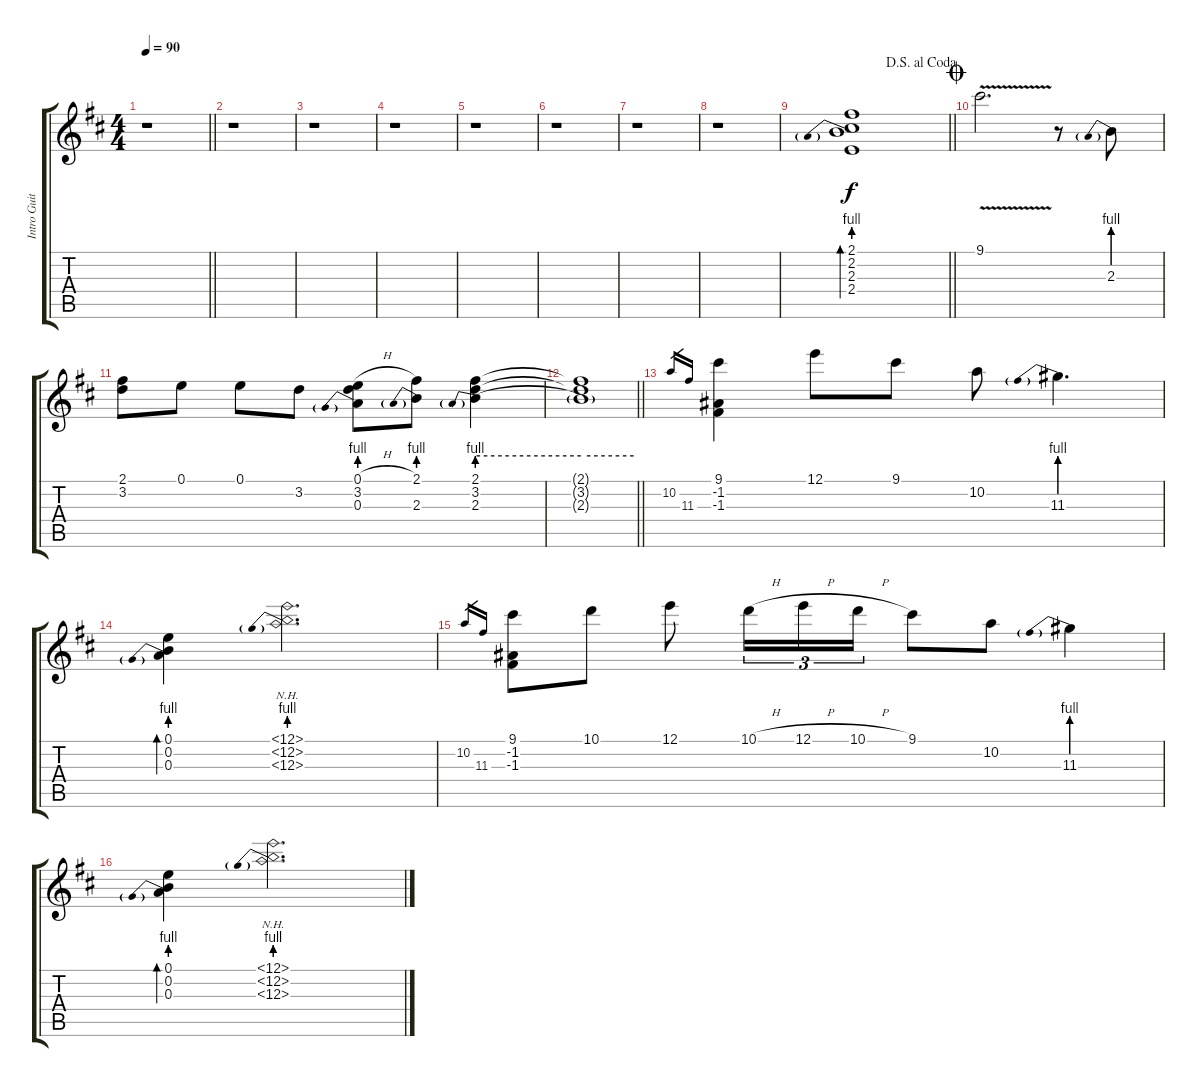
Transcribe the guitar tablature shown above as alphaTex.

\track ("Intro Guitar" "Intro Guit") {instrument acousticguitarnylon}
\staff {score tabs}
\tuning (E4 B3 G3 D3 A2 E2) {hide}
\ts (4 4)
\tempo 90
\clef g2
\barLineRight lightlight
\ks d
r.1{dy mf} |
r.1 |
r.1 |
r.1 |
r.1 |
r.1 |
r.1 |
r.1 |
\jump dalsegnoalcoda
\barLineRight lightlight
(2.1 2.2 2.3{be (prebend 0 4 60 4)} 2.4).1{bd 30 dy f} |
\jump coda
9.1{v}.2{d} r.8 2.3{be (prebend 0 4 60 4)}.8 |
(2.1 3.2).8 0.1.8 0.1.8 3.2.8 (0.1{h} 3.2 0.3{be (prebend 0 4 60 4)}).8 (2.1 2.3{be (prebend 0 4 60 4)}).8 (2.1 3.2 2.3{be (prebend 0 4 60 4)}).4 |
\barLineRight lightlight
(2.1{t} 3.2{t} 2.3{be (hold 0 4 60 4) t}).1 |
10.2.16{gr} 11.3.16{gr} (9.1 -1.2 -1.3).4 12.1.8 9.1.8 10.2.8 11.3{be (prebend 0 4 60 4)}.4{d} |
(0.1 0.2 0.3{be (prebend 0 4 60 4)}).4{bd 30} (12.1{nh} 12.2{nh} 12.3{be (prebend 0 4 60 4) nh}).2{d} |
10.2.16{gr} 11.3.16{gr} (9.1 -1.2 -1.3).8 10.1.8 12.1.8 10.1{h}.16{tu (3 2)} 12.1{h}.16{tu (3 2)} 10.1{h}.16{tu (3 2)} 9.1.8 10.2.8 11.3{be (prebend 0 4 60 4)}.4 |
(0.1 0.2 0.3{be (prebend 0 4 60 4)}).4{bd 30} (12.1{nh} 12.2{nh} 12.3{be (prebend 0 4 60 4) nh}).2{d}
